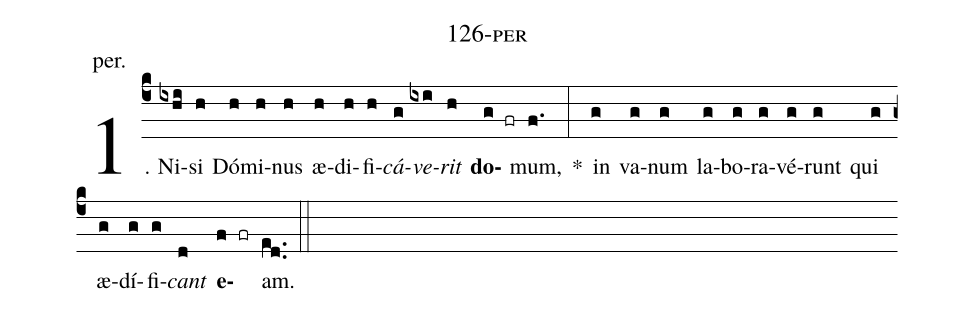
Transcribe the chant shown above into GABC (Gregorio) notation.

name: 126-per;
annotation: per.;
%%
(c4)1. Ni(ixhi)si(h) Dó(h)mi(h)nus(h) æ(h)di(h)fi(h)<i>cá</i>(g)<i>ve</i>(ixi)<i>rit</i>(h) <b>do</b>(g fr)mum,(f.) *(:) in(g) va(g)num(g) la(g)bo(g)ra(g)vé(g)runt(g) qui(g) æ(g)dí(g)fi(g)<i>cant</i>(d) <b>e</b>(f fr)am.(ed..) (::)
